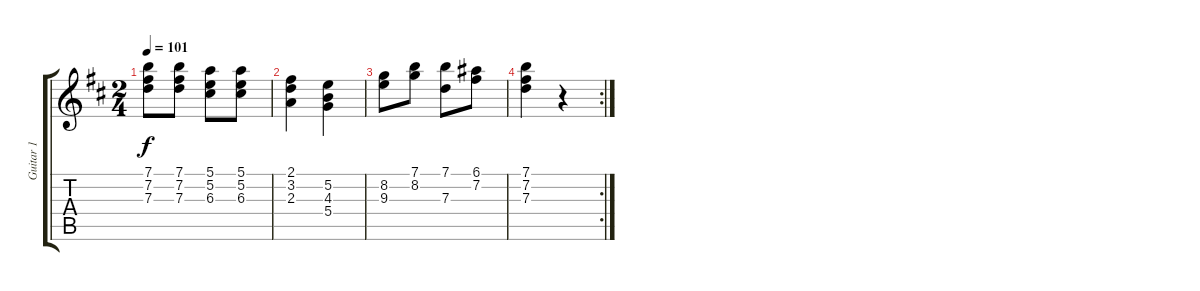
\track ("Guitar 1" "Guitar 1") {instrument acousticguitarnylon}
\staff {score tabs}
\tuning (E4 B3 G3 D3 A2 E2) {hide}
\ts (2 4)
\tempo 101
\clef g2
\ks d
(7.1 7.2 7.3).8{dy f} (7.1 7.2 7.3).8 (5.1 5.2 6.3).8 (5.1 5.2 6.3).8 |
(2.1 3.2 2.3).4 (5.2 4.3 5.4).4 |
(8.2 9.3).8 (7.1 8.2).8 (7.1 7.3).8 (6.1 7.2).8 |
\rc 2
(7.1 7.2 7.3).4 r.4
